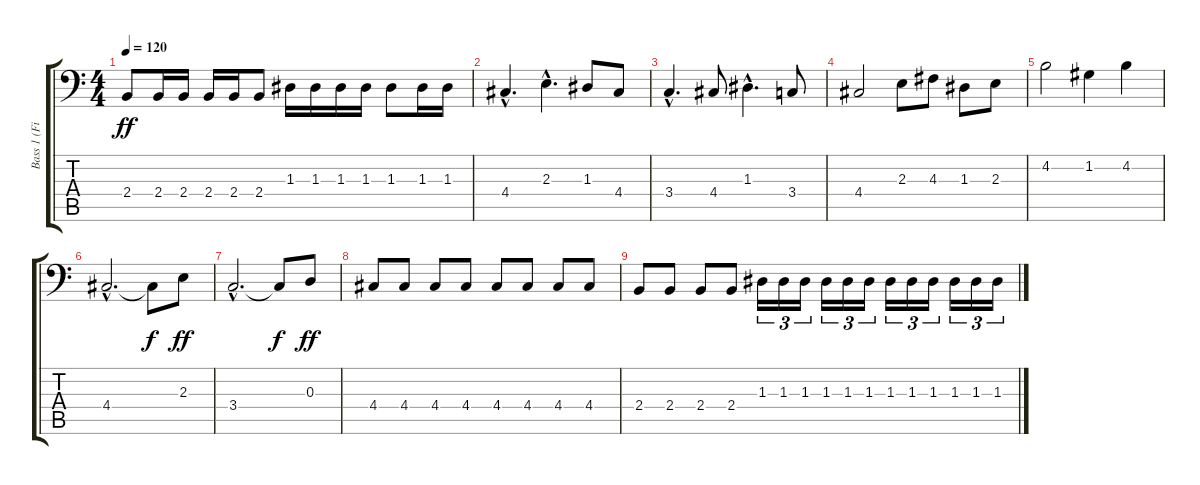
\track ("Bass 1 (Finger)" "Bass 1 (Fi") {instrument electricbassfinger}
\staff {score tabs}
\tuning (C3 G2 D2 A1 E1 B0) {hide}
\ts (4 4)
\tempo 120
\clef f4
\ks c
2.4.8{dy ff} 2.4.16 2.4.16 2.4.16 2.4.16 2.4.8 1.3.16 1.3.16 1.3.16 1.3.16 1.3.8 1.3.16 1.3.16 |
4.4{hac}.4{d} 2.3{hac}.4{d} 1.3.8 4.4.8 |
3.4{hac}.4{d} 4.4.8 1.3{hac}.4{d} 3.4.8 |
4.4.2 2.3.8 4.3.8 1.3.8 2.3.8 |
4.2.2 1.2.4 4.2.4 |
4.4{hac}.2{d} 4.4{t}.8{dy f} 2.3.8{dy ff} |
3.4{hac}.2{d} 3.4{t}.8{dy f} 0.3.8{dy ff} |
4.4.8{volume 4} 4.4.8{volume 5} 4.4.8{volume 6} 4.4.8{volume 7} 4.4.8{volume 8} 4.4.8{volume 9} 4.4.8{volume 10} 4.4.8{volume 11} |
2.4.8{volume 12} 2.4.8{volume 13} 2.4.8{volume 14} 2.4.8{volume 15} 1.3.16{tu (3 2) volume 16} 1.3.16{tu (3 2)} 1.3.16{tu (3 2)} 1.3.16{tu (3 2)} 1.3.16{tu (3 2)} 1.3.16{tu (3 2)} 1.3.16{tu (3 2)} 1.3.16{tu (3 2)} 1.3.16{tu (3 2)} 1.3.16{tu (3 2)} 1.3.16{tu (3 2)} 1.3.16{tu (3 2)}
